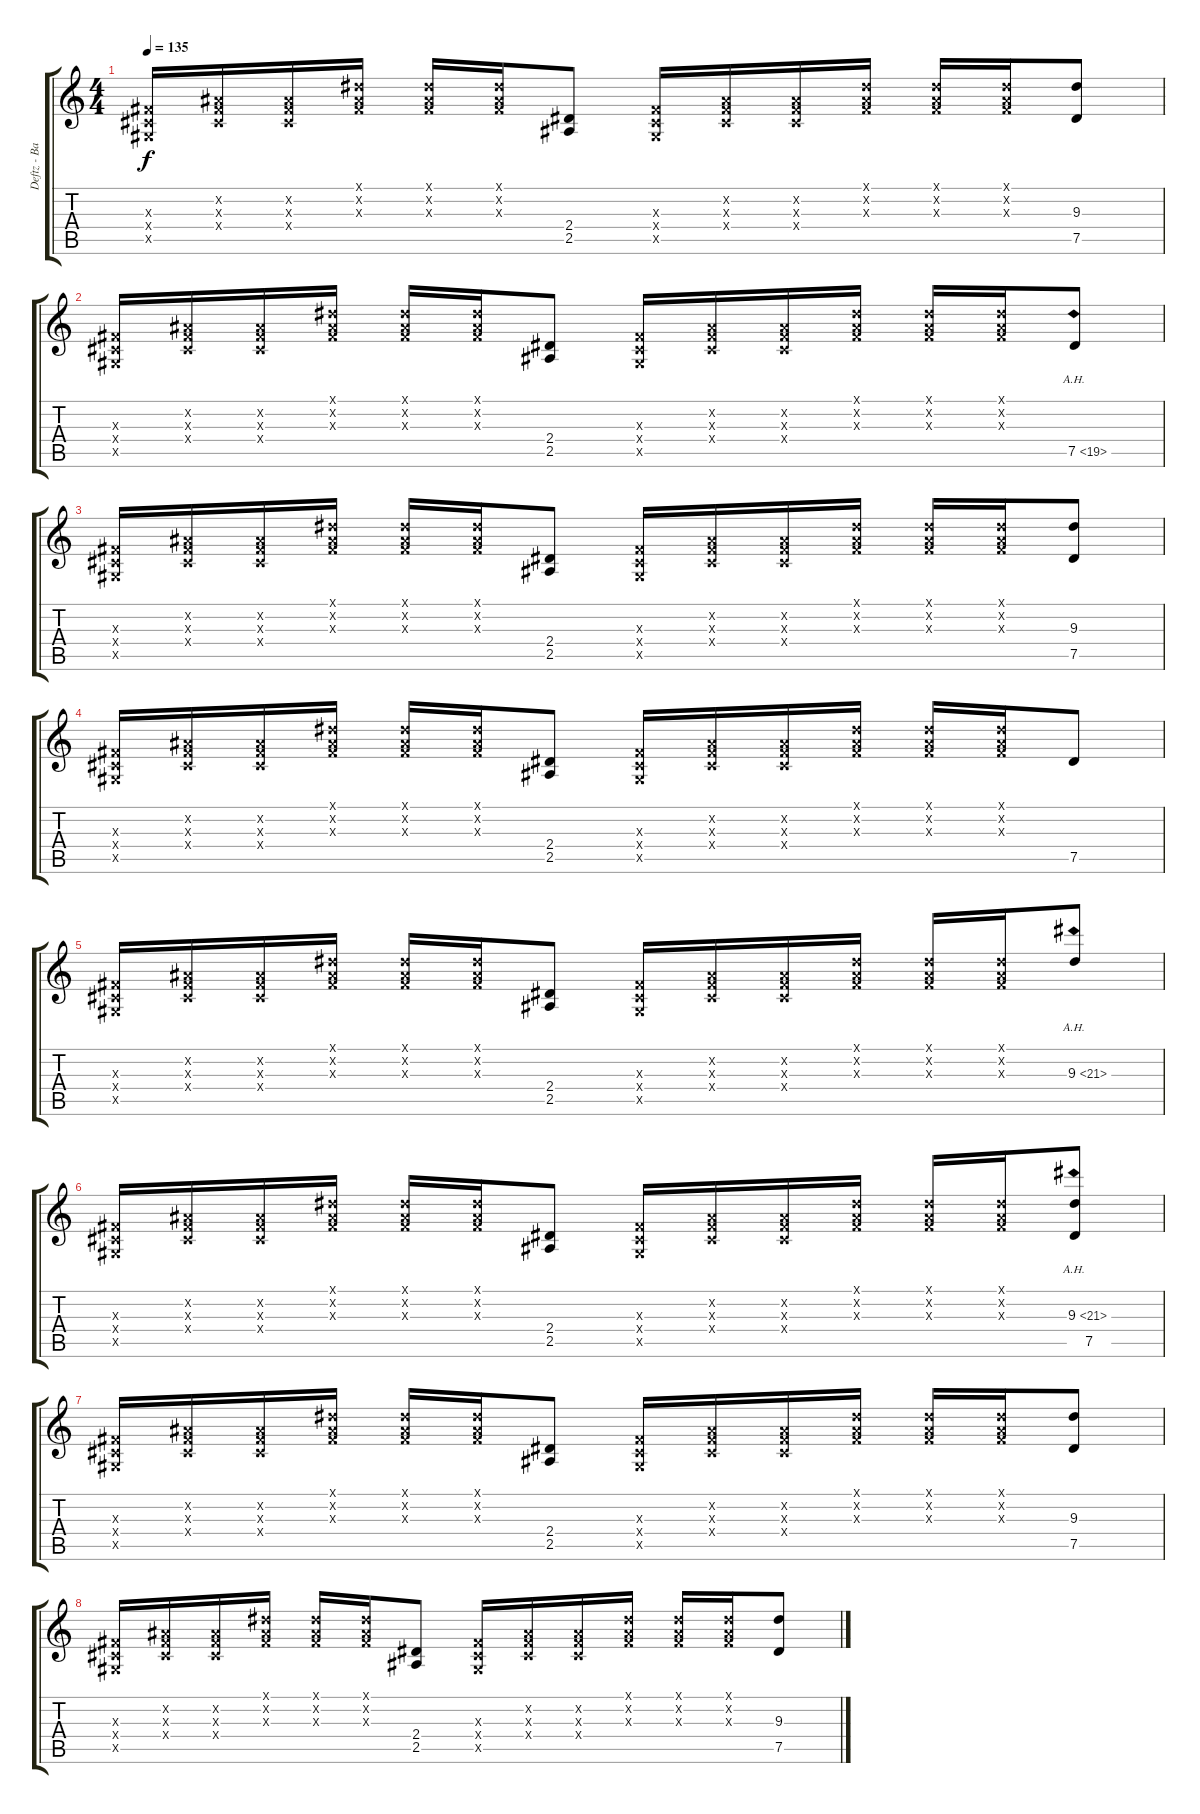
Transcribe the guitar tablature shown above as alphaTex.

\track ("Deftz - Base" "Deftz - Ba") {instrument distortionguitar}
\staff {score tabs}
\tuning (Eb4 Bb3 Gb3 Db3 Ab2 Eb2) {hide}
\ts (4 4)
\tempo 135
\clef g2
\ks c
(0.3{x} 0.4{x} 0.5{x}).16{dy f} (0.2{x} 0.3{x} 0.4{x}).16 (0.2{x} 0.3{x} 0.4{x}).16 (0.1{x} 0.2{x} 0.3{x}).16 (0.1{x} 0.2{x} 0.3{x}).16 (0.1{x} 0.2{x} 0.3{x}).16 (2.4 2.5).8 (0.3{x} 0.4{x} 0.5{x}).16 (0.2{x} 0.3{x} 0.4{x}).16 (0.2{x} 0.3{x} 0.4{x}).16 (0.1{x} 0.2{x} 0.3{x}).16 (0.1{x} 0.2{x} 0.3{x}).16 (0.1{x} 0.2{x} 0.3{x}).16 (9.3 7.5).8 |
(0.3{x} 0.4{x} 0.5{x}).16 (0.2{x} 0.3{x} 0.4{x}).16 (0.2{x} 0.3{x} 0.4{x}).16 (0.1{x} 0.2{x} 0.3{x}).16 (0.1{x} 0.2{x} 0.3{x}).16 (0.1{x} 0.2{x} 0.3{x}).16 (2.4 2.5).8 (0.3{x} 0.4{x} 0.5{x}).16 (0.2{x} 0.3{x} 0.4{x}).16 (0.2{x} 0.3{x} 0.4{x}).16 (0.1{x} 0.2{x} 0.3{x}).16 (0.1{x} 0.2{x} 0.3{x}).16 (0.1{x} 0.2{x} 0.3{x}).16 7.5{ah 12}.8 |
(0.3{x} 0.4{x} 0.5{x}).16 (0.2{x} 0.3{x} 0.4{x}).16 (0.2{x} 0.3{x} 0.4{x}).16 (0.1{x} 0.2{x} 0.3{x}).16 (0.1{x} 0.2{x} 0.3{x}).16 (0.1{x} 0.2{x} 0.3{x}).16 (2.4 2.5).8 (0.3{x} 0.4{x} 0.5{x}).16 (0.2{x} 0.3{x} 0.4{x}).16 (0.2{x} 0.3{x} 0.4{x}).16 (0.1{x} 0.2{x} 0.3{x}).16 (0.1{x} 0.2{x} 0.3{x}).16 (0.1{x} 0.2{x} 0.3{x}).16 (9.3 7.5).8 |
(0.3{x} 0.4{x} 0.5{x}).16 (0.2{x} 0.3{x} 0.4{x}).16 (0.2{x} 0.3{x} 0.4{x}).16 (0.1{x} 0.2{x} 0.3{x}).16 (0.1{x} 0.2{x} 0.3{x}).16 (0.1{x} 0.2{x} 0.3{x}).16 (2.4 2.5).8 (0.3{x} 0.4{x} 0.5{x}).16 (0.2{x} 0.3{x} 0.4{x}).16 (0.2{x} 0.3{x} 0.4{x}).16 (0.1{x} 0.2{x} 0.3{x}).16 (0.1{x} 0.2{x} 0.3{x}).16 (0.1{x} 0.2{x} 0.3{x}).16 7.5.8 |
(0.3{x} 0.4{x} 0.5{x}).16 (0.2{x} 0.3{x} 0.4{x}).16 (0.2{x} 0.3{x} 0.4{x}).16 (0.1{x} 0.2{x} 0.3{x}).16 (0.1{x} 0.2{x} 0.3{x}).16 (0.1{x} 0.2{x} 0.3{x}).16 (2.4 2.5).8 (0.3{x} 0.4{x} 0.5{x}).16 (0.2{x} 0.3{x} 0.4{x}).16 (0.2{x} 0.3{x} 0.4{x}).16 (0.1{x} 0.2{x} 0.3{x}).16 (0.1{x} 0.2{x} 0.3{x}).16 (0.1{x} 0.2{x} 0.3{x}).16 9.3{ah 12}.8 |
(0.3{x} 0.4{x} 0.5{x}).16 (0.2{x} 0.3{x} 0.4{x}).16 (0.2{x} 0.3{x} 0.4{x}).16 (0.1{x} 0.2{x} 0.3{x}).16 (0.1{x} 0.2{x} 0.3{x}).16 (0.1{x} 0.2{x} 0.3{x}).16 (2.4 2.5).8 (0.3{x} 0.4{x} 0.5{x}).16 (0.2{x} 0.3{x} 0.4{x}).16 (0.2{x} 0.3{x} 0.4{x}).16 (0.1{x} 0.2{x} 0.3{x}).16 (0.1{x} 0.2{x} 0.3{x}).16 (0.1{x} 0.2{x} 0.3{x}).16 (9.3{ah 12} 7.5).8 |
(0.3{x} 0.4{x} 0.5{x}).16 (0.2{x} 0.3{x} 0.4{x}).16 (0.2{x} 0.3{x} 0.4{x}).16 (0.1{x} 0.2{x} 0.3{x}).16 (0.1{x} 0.2{x} 0.3{x}).16 (0.1{x} 0.2{x} 0.3{x}).16 (2.4 2.5).8 (0.3{x} 0.4{x} 0.5{x}).16 (0.2{x} 0.3{x} 0.4{x}).16 (0.2{x} 0.3{x} 0.4{x}).16 (0.1{x} 0.2{x} 0.3{x}).16 (0.1{x} 0.2{x} 0.3{x}).16 (0.1{x} 0.2{x} 0.3{x}).16 (9.3 7.5).8 |
(0.3{x} 0.4{x} 0.5{x}).16 (0.2{x} 0.3{x} 0.4{x}).16 (0.2{x} 0.3{x} 0.4{x}).16 (0.1{x} 0.2{x} 0.3{x}).16 (0.1{x} 0.2{x} 0.3{x}).16 (0.1{x} 0.2{x} 0.3{x}).16 (2.4 2.5).8 (0.3{x} 0.4{x} 0.5{x}).16 (0.2{x} 0.3{x} 0.4{x}).16 (0.2{x} 0.3{x} 0.4{x}).16 (0.1{x} 0.2{x} 0.3{x}).16 (0.1{x} 0.2{x} 0.3{x}).16 (0.1{x} 0.2{x} 0.3{x}).16 (9.3 7.5).8
